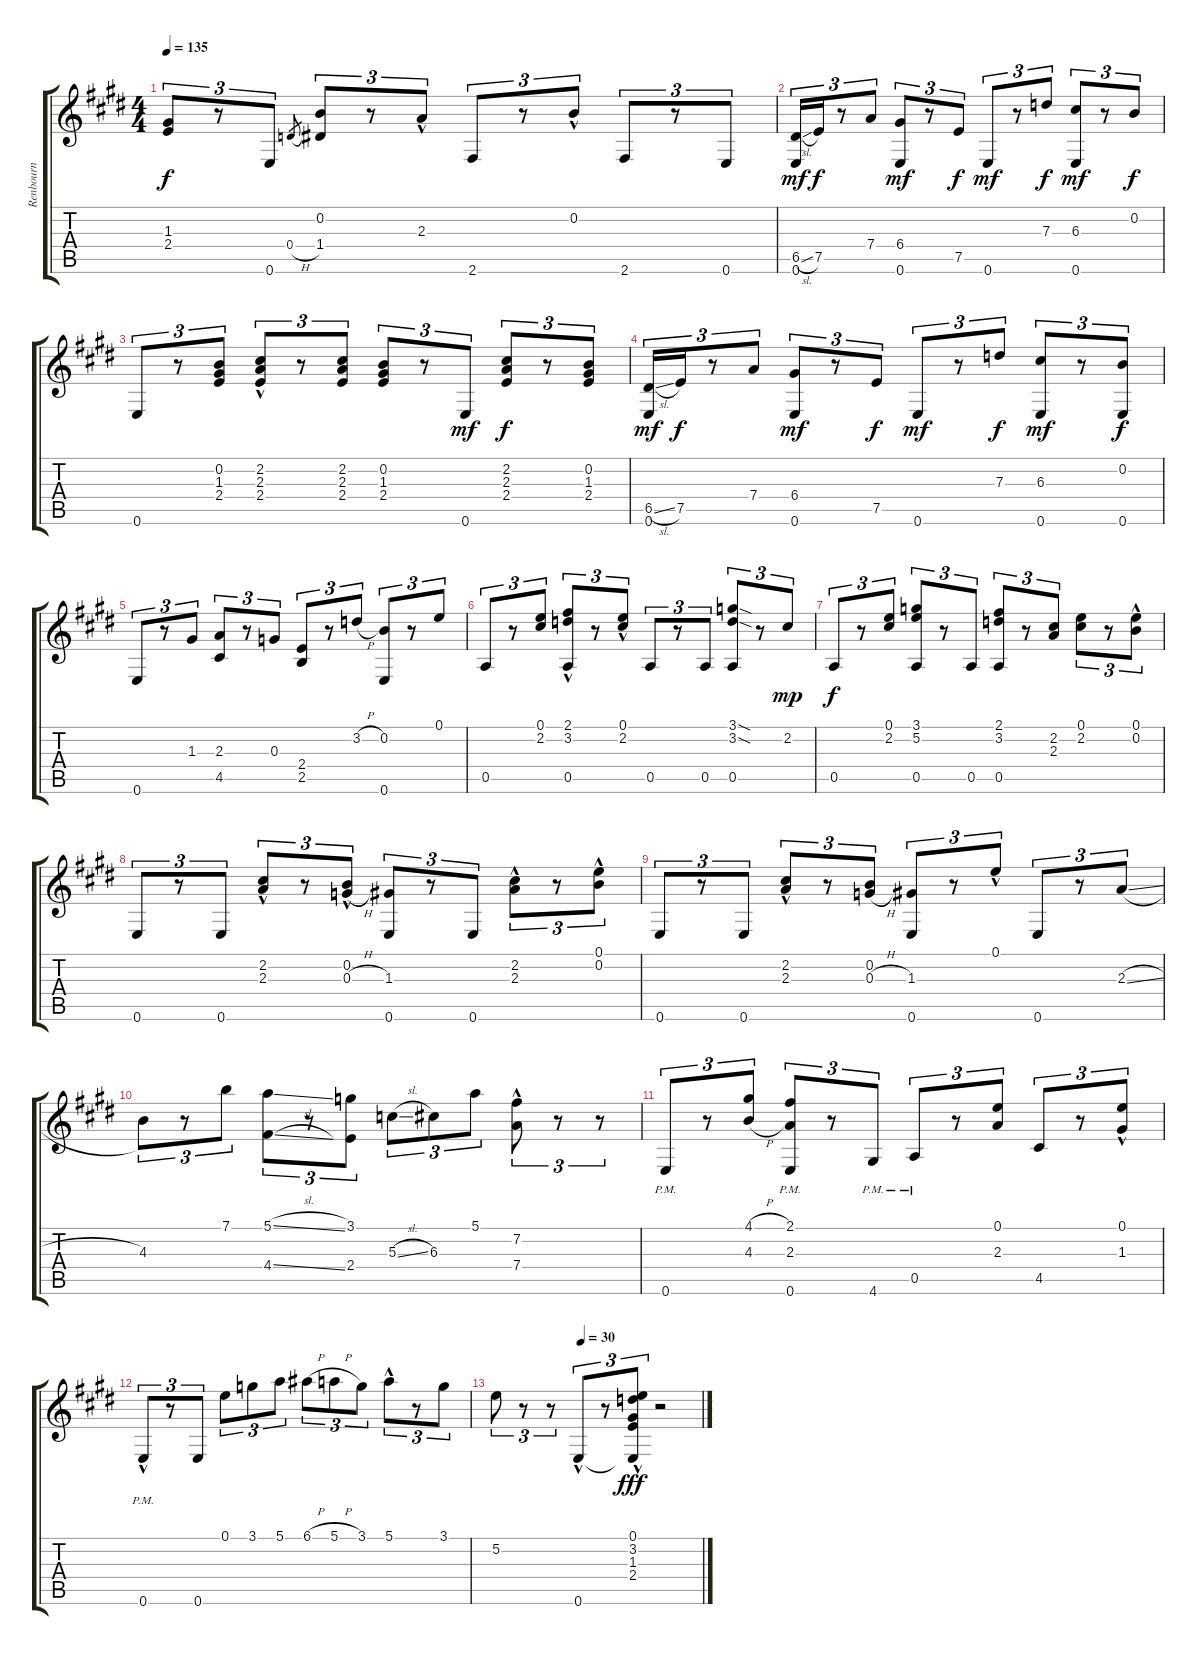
\track ("Renbourn" "Renbourn") {instrument acousticguitarnylon}
\staff {score tabs}
\tuning (E4 B3 G3 D3 A2 E2) {hide}
\ts (4 4)
\tempo 135
\clef g2
\ks e
(1.3 2.4).8{tu (3 2) dy f} r.8{tu (3 2)} 0.6.8{tu (3 2)} 0.4{h}.8{gr} (0.2 1.4).8{tu (3 2)} r.8{tu (3 2)} 2.3{hac}.8{tu (3 2)} 2.6.8{tu (3 2)} r.8{tu (3 2)} 0.2{hac}.8{tu (3 2)} 2.6.8{tu (3 2)} r.8{tu (3 2)} 0.6.8{tu (3 2)} |
(6.5{sl} 0.6).16{tu (3 2) dy mf} 7.5.16{tu (3 2) dy f} r.8{tu (3 2)} 7.4.8{tu (3 2)} (6.4 0.6).8{tu (3 2) dy mf} r.8{tu (3 2)} 7.5.8{tu (3 2) dy f} 0.6.8{tu (3 2) dy mf} r.8{tu (3 2)} 7.3.8{tu (3 2) dy f} (6.3 0.6).8{tu (3 2) dy mf} r.8{tu (3 2)} 0.2.8{tu (3 2) dy f} |
0.6.8{tu (3 2)} r.8{tu (3 2)} (0.2 1.3 2.4).8{tu (3 2)} (2.2{hac} 2.3{hac} 2.4{hac}).8{tu (3 2)} r.8{tu (3 2)} (2.2 2.3 2.4).8{tu (3 2)} (0.2 1.3 2.4).8{tu (3 2)} r.8{tu (3 2)} 0.6.8{tu (3 2) dy mf} (2.2 2.3 2.4).8{tu (3 2) dy f} r.8{tu (3 2)} (0.2 1.3 2.4).8{tu (3 2)} |
(6.5{sl} 0.6).16{tu (3 2) dy mf} 7.5.16{tu (3 2) dy f} r.8{tu (3 2)} 7.4.8{tu (3 2)} (6.4 0.6).8{tu (3 2) dy mf} r.8{tu (3 2)} 7.5.8{tu (3 2) dy f} 0.6.8{tu (3 2) dy mf} r.8{tu (3 2)} 7.3.8{tu (3 2) dy f} (6.3 0.6).8{tu (3 2) dy mf} r.8{tu (3 2)} (0.2 0.6).8{tu (3 2) dy f} |
0.6.8{tu (3 2)} r.8{tu (3 2)} 1.3.8{tu (3 2)} (2.3 4.5).8{tu (3 2)} r.8{tu (3 2)} 0.3.8{tu (3 2)} (2.4 2.5).8{tu (3 2)} r.8{tu (3 2)} 3.2{h}.8{tu (3 2)} (0.2 0.6).8{tu (3 2)} r.8{tu (3 2)} 0.1.8{tu (3 2)} |
0.5.8{tu (3 2)} r.8{tu (3 2)} (0.1 2.2).8{tu (3 2)} (2.1{hac} 3.2{hac} 0.5).8{tu (3 2)} r.8{tu (3 2)} (0.1{hac} 2.2{hac}).8{tu (3 2)} 0.5.8{tu (3 2)} r.8{tu (3 2)} 0.5.8{tu (3 2)} (3.1{sod} 3.2{sod} 0.5).8{tu (3 2)} r.8{tu (3 2)} 2.2.8{tu (3 2) dy mp} |
0.5.8{tu (3 2) dy f} r.8{tu (3 2)} (0.1 2.2).8{tu (3 2)} (3.1 5.2 0.5).8{tu (3 2)} r.8{tu (3 2)} 0.5.8{tu (3 2)} (2.1 3.2 0.5).8{tu (3 2)} r.8{tu (3 2)} (2.2 2.3).8{tu (3 2)} (0.1 2.2).8{tu (3 2)} r.8{tu (3 2)} (0.1{hac} 0.2{hac}).8{tu (3 2)} |
0.6.8{tu (3 2)} r.8{tu (3 2)} 0.6.8{tu (3 2)} (2.2{hac} 2.3{hac}).8{tu (3 2)} r.8{tu (3 2)} (0.2{hac} 0.3{h}).8{tu (3 2)} (1.3 0.6).8{tu (3 2)} r.8{tu (3 2)} 0.6.8{tu (3 2)} (2.2{hac} 2.3{hac}).8{tu (3 2)} r.8{tu (3 2)} (0.1{hac} 0.2{hac}).8{tu (3 2)} |
0.6.8{tu (3 2)} r.8{tu (3 2)} 0.6.8{tu (3 2)} (2.2{hac} 2.3{hac}).8{tu (3 2)} r.8{tu (3 2)} (0.2 0.3{h}).8{tu (3 2)} (1.3 0.6).8{tu (3 2)} r.8{tu (3 2)} 0.1{hac}.8{tu (3 2)} 0.6.8{tu (3 2)} r.8{tu (3 2)} 2.3{sl}.8{tu (3 2)} |
4.3.8{tu (3 2)} r.8{tu (3 2)} 7.1.8{tu (3 2)} (5.1{sl} 4.4{sl}).8{tu (3 2)} r.8{tu (3 2)} (3.1 2.4).8{tu (3 2)} 5.3{sl}.8{tu (3 2)} 6.3.8{tu (3 2)} 5.1.8{tu (3 2)} (7.2 7.4{hac}).8{tu (3 2)} r.8{tu (3 2)} r.8{tu (3 2)} |
0.6{pm}.8{tu (3 2)} r.8{tu (3 2)} (4.1{h} 4.3{h}).8{tu (3 2)} (2.1 2.3 0.6{pm}).8{tu (3 2)} r.8{tu (3 2)} 4.6{pm}.8{tu (3 2)} 0.5{pm}.8{tu (3 2)} r.8{tu (3 2)} (0.1 2.3).8{tu (3 2)} 4.5.8{tu (3 2)} r.8{tu (3 2)} (0.1{hac} 1.3{hac}).8{tu (3 2)} |
0.6{hac pm}.8{tu (3 2)} r.8{tu (3 2)} 0.6.8{tu (3 2)} 0.1.8{tu (3 2)} 3.1.8{tu (3 2)} 5.1.8{tu (3 2)} 6.1{h}.8{tu (3 2)} 5.1{h}.8{tu (3 2)} 3.1.8{tu (3 2)} 5.1{hac}.8{tu (3 2)} r.8{tu (3 2)} 3.1.8{tu (3 2)} |
\tempo (30 0.4166666666666667)
5.2.8{tu (3 2)} r.8{tu (3 2)} r.8{tu (3 2)} 0.6{hac}.8{tu (3 2)} r.8{tu (3 2)} (0.1{hac} 3.2{hac} 1.3{hac} 2.4{hac} 0.6{t}).8{tu (3 2) dy fff} r.2
